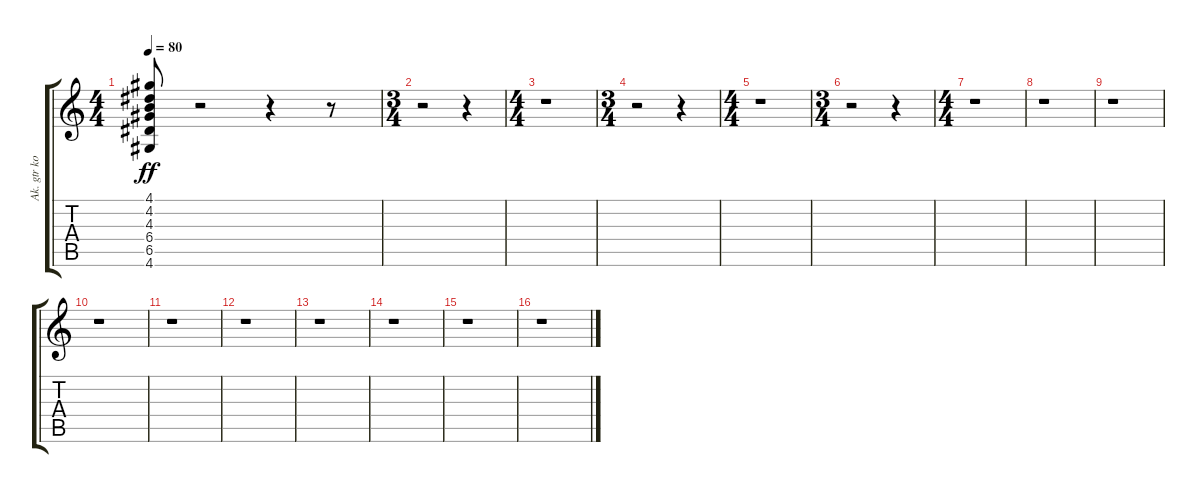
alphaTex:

\track ("Ak. gtr komp" "Ak. gtr ko") {instrument acousticguitarsteel}
\staff {score tabs}
\tuning (E4 B3 G3 D3 A2 E2) {hide}
\ts (4 4)
\tempo 80
\clef g2
\ks c
(4.1 4.2 4.3 6.4 6.5 4.6).8{dy ff} r.2 r.4 r.8 |
\ts (3 4)
r.2 r.4 |
\ts (4 4)
r.1 |
\ts (3 4)
r.2 r.4 |
\ts (4 4)
r.1 |
\ts (3 4)
r.2 r.4 |
\ts (4 4)
r.1 |
r.1 |
r.1 |
r.1 |
r.1 |
r.1 |
r.1 |
r.1 |
r.1 |
r.1
